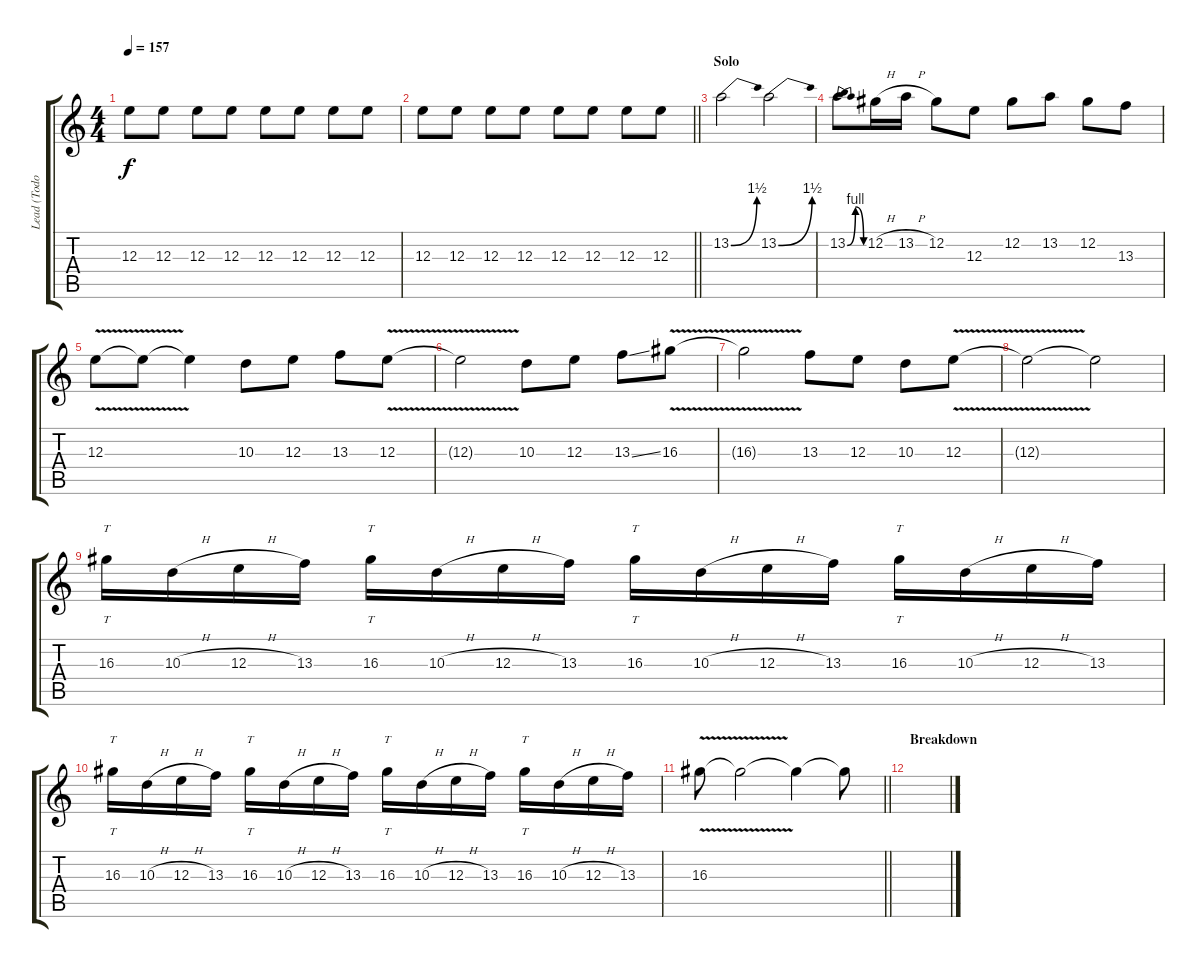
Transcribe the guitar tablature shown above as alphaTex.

\track ("Lead (Todor)" "Lead (Todo") {instrument distortionguitar}
\staff {score tabs}
\tuning (Db4 Ab3 E3 B2 Gb2 B1) {hide}
\ts (4 4)
\tempo 157
\clef g2
\ks c
12.3.8{dy f} 12.3.8 12.3.8 12.3.8 12.3.8 12.3.8 12.3.8 12.3.8 |
\barLineRight lightlight
12.3.8 12.3.8 12.3.8 12.3.8 12.3.8 12.3.8 12.3.8 12.3.8 |
\section ("" "Solo")
13.2{be (bend 0 0 60 6)}.2 13.2{be (bend 0 0 60 6)}.2 |
13.2{be (bendrelease 0 0 10 4 20 4 60 0)}.8 12.2{h}.16 13.2{h}.16 12.2.8 12.3.8 12.2.8 13.2.8 12.2.8 13.3.8 |
12.3{v}.8 12.3{t}.8 12.3{t}.4 10.3.8 12.3.8 13.3.8 12.3{v}.8 |
12.3{t}.2 10.3.8 12.3.8 13.3{ss}.8 16.3{v}.8 |
16.3{t}.2 13.3.8 12.3.8 10.3.8 12.3{v}.8 |
12.3{t}.2 12.3{t}.2 |
16.3.16{tt} 10.3{h}.16 12.3{h}.16 13.3.16 16.3.16{tt} 10.3{h}.16 12.3{h}.16 13.3.16 16.3.16{tt} 10.3{h}.16 12.3{h}.16 13.3.16 16.3.16{tt} 10.3{h}.16 12.3{h}.16 13.3.16 |
16.3.16{tt} 10.3{h}.16 12.3{h}.16 13.3.16 16.3.16{tt} 10.3{h}.16 12.3{h}.16 13.3.16 16.3.16{tt} 10.3{h}.16 12.3{h}.16 13.3.16 16.3.16{tt} 10.3{h}.16 12.3{h}.16 13.3.16 |
\barLineRight lightlight
16.3{v}.8 16.3{t}.2 16.3{t}.4 16.3{t}.8 |
\section ("" "Breakdown")
